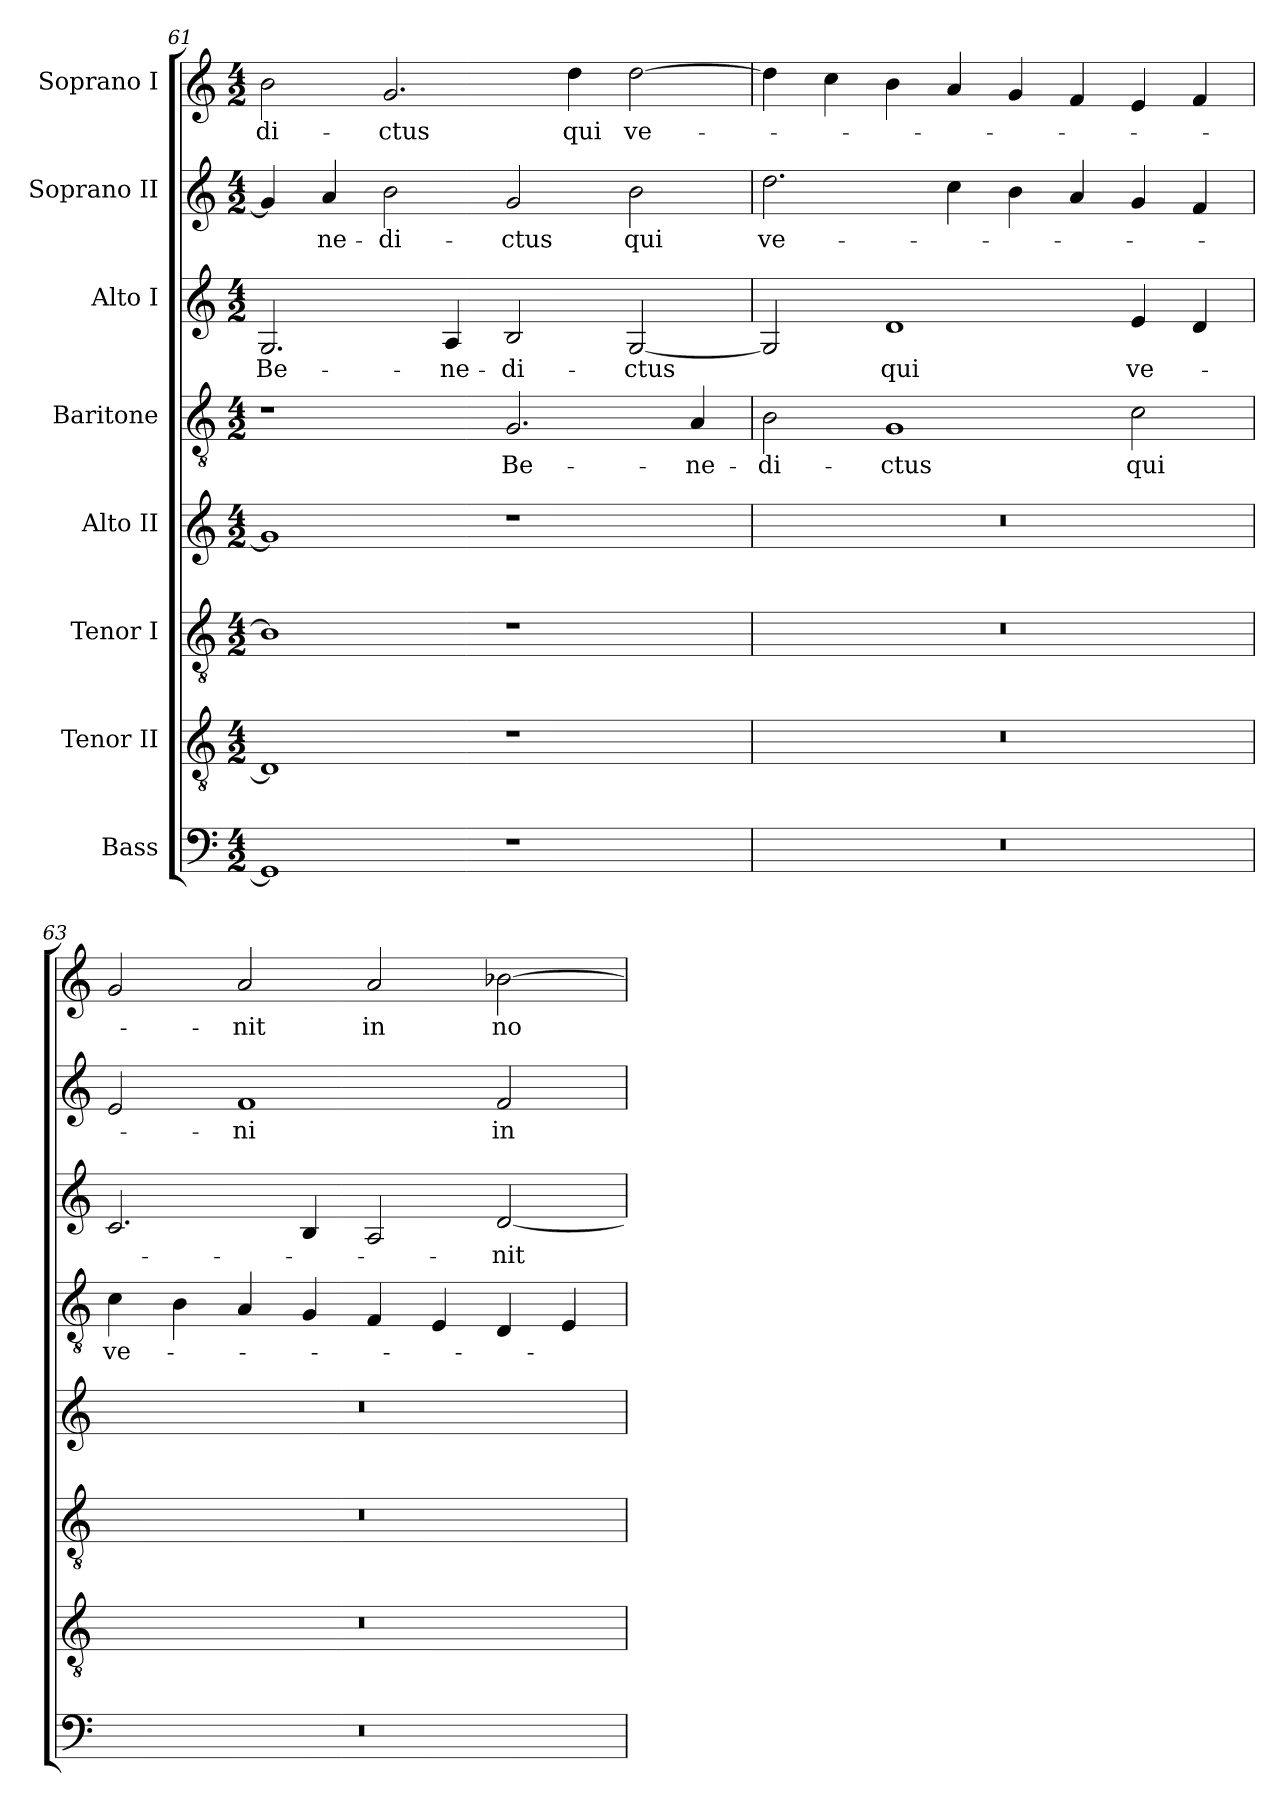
**kern	**kern	**kern	**kern	**kern	**text	**kern	**text	**kern	**text	**kern	**text
*part8	*part7	*part6	*part5	*part4	*part4	*part3	*part3	*part2	*part2	*part1	*part1
*staff8	*staff7	*staff6	*staff5	*staff4	*staff4	*staff3	*staff3	*staff2	*staff2	*staff1	*staff1
*I"Bass	*I"Tenor II	*I"Tenor I	*I"Alto II	*I"Baritone	*	*I"Alto I	*	*I"Soprano II	*	*I"Soprano I	*
*clefF4	*clefGv2	*clefGv2	*clefG2	*clefGv2	*	*clefG2	*	*clefG2	*	*clefG2	*
*ITrd7c12	*ITrd7c12	*ITrd7c12	*	*ITrd7c12	*	*	*	*	*	*	*
*k[]	*k[]	*k[]	*k[]	*k[]	*	*k[]	*	*k[]	*	*k[]	*
*C:	*C:	*C:	*C:	*C:	*	*C:	*	*C:	*	*C:	*
*M4/2	*M4/2	*M4/2	*M4/2	*M4/2	*	*M4/2	*	*M4/2	*	*M4/2	*
=61	=61	=61	=61	=61	=61	=61	=61	=61	=61	=61	=61
!	!	!	!	!	!	!	!LO:LY:b:color=#000000	!	!	!	!
!	!	!	!	!	!	!	!	!	!	!	!LO:LY:b:color=#000000
1GGGi]	1DDi]	1BBi]	1gi]	1r	.	2.Gi/	Be-	4gi/]	.	2bi\	di-
!	!	!	!	!	!	!	!	!	!LO:LY:b:color=#000000	!	!
.	.	.	.	.	.	.	.	4ai/	-ne-	.	.
!	!	!	!	!	!	!	!	!	!LO:LY:b:color=#000000	!	!
!	!	!	!	!	!	!	!	!	!	!	!LO:LY:b:color=#000000
.	.	.	.	.	.	.	.	2bi\	-di-	2.gi/	-ctus
!	!	!	!	!	!	!	!LO:LY:b:color=#000000	!	!	!	!
.	.	.	.	.	.	4Ai/	-ne-	.	.	.	.
!	!	!	!	!	!LO:LY:b:color=#000000	!	!	!	!	!	!
!	!	!	!	!	!	!	!LO:LY:b:color=#000000	!	!	!	!
!	!	!	!	!	!	!	!	!	!LO:LY:b:color=#000000	!	!
1r	1r	1r	1r	2.GGi/	Be-	2Bi/	-di-	2gi/	-ctus	.	.
!	!	!	!	!	!	!	!	!	!	!	!LO:LY:b:color=#000000
.	.	.	.	.	.	.	.	.	.	4ddi\	qui
!	!	!	!	!	!	!	!LO:LY:b:color=#000000	!	!	!	!
!	!	!	!	!	!	!	!	!	!LO:LY:b:color=#000000	!	!
!	!	!	!	!	!	!	!	!	!	!	!LO:LY:b:color=#000000
.	.	.	.	.	.	[<2Gi/	-ctus	2bi\	qui	[>2ddi\	ve-
!	!	!	!	!	!LO:LY:b:color=#000000	!	!	!	!	!	!
.	.	.	.	4AAi/	-ne-	.	.	.	.	.	.
!!LO:LB:g=z
=62	=62	=62	=62	=62	=62	=62	=62	=62	=62	=62	=62
!LO:N:vis=1	!LO:N:vis=1	!LO:N:vis=1	!LO:N:vis=1	!	!	!	!	!	!	!	!
!	!	!	!	!	!LO:LY:b:color=#000000	!	!	!	!	!	!
!	!	!	!	!	!	!	!	!	!LO:LY:b:color=#000000	!	!
0r	0r	0r	0r	2BBi\	-di-	2Gi/]	.	2.ddi\	ve-	4ddi\]	.
.	.	.	.	.	.	.	.	.	.	4cci\	.
!	!	!	!	!	!LO:LY:b:color=#000000	!	!	!	!	!	!
!	!	!	!	!	!	!	!LO:LY:b:color=#000000	!	!	!	!
.	.	.	.	1GGi	-ctus	1di	qui	.	.	4bi\	.
.	.	.	.	.	.	.	.	4cci\	.	4ai/	.
.	.	.	.	.	.	.	.	4bi\	.	4gi/	.
.	.	.	.	.	.	.	.	4ai/	.	4fi/	.
!	!	!	!	!	!LO:LY:b:color=#000000	!	!	!	!	!	!
!	!	!	!	!	!	!	!LO:LY:b:color=#000000	!	!	!	!
.	.	.	.	2Ci\	qui	4ei/	ve-	4gi/	.	4ei/	.
.	.	.	.	.	.	4di/	.	4fi/	.	4fi/	.
=63	=63	=63	=63	=63	=63	=63	=63	=63	=63	=63	=63
!LO:N:vis=1	!LO:N:vis=1	!LO:N:vis=1	!LO:N:vis=1	!	!	!	!	!	!	!	!
!	!	!	!	!	!LO:LY:b:color=#000000	!	!	!	!	!	!
0r	0r	0r	0r	4Ci\	ve-	2.ci/	.	2ei/	.	2gi/	.
.	.	.	.	4BBi\	.	.	.	.	.	.	.
!	!	!	!	!	!	!	!	!	!LO:LY:b:color=#000000	!	!
!	!	!	!	!	!	!	!	!	!	!	!LO:LY:b:color=#000000
.	.	.	.	4AAi/	.	.	.	1fi	-ni	2ai/	-nit
.	.	.	.	4GGi/	.	4Bi/	.	.	.	.	.
!	!	!	!	!	!	!	!	!	!	!	!LO:LY:b:color=#000000
.	.	.	.	4FFi/	.	2Ai/	.	.	.	2ai/	in
.	.	.	.	4EEi/	.	.	.	.	.	.	.
!	!	!	!	!	!	!	!LO:LY:b:color=#000000	!	!	!	!
!	!	!	!	!	!	!	!	!	!LO:LY:b:color=#000000	!	!
!	!	!	!	!	!	!	!	!	!	!	!LO:LY:b:color=#000000
.	.	.	.	4DDi/	.	[<2di/	-nit	2fi/	in	[>2b-Xi\	no-
.	.	.	.	4EEi/	.	.	.	.	.	.	.
=	=	=	=	=	=	=	=	=	=	=	=
*-	*-	*-	*-	*-	*-	*-	*-	*-	*-	*-	*-
